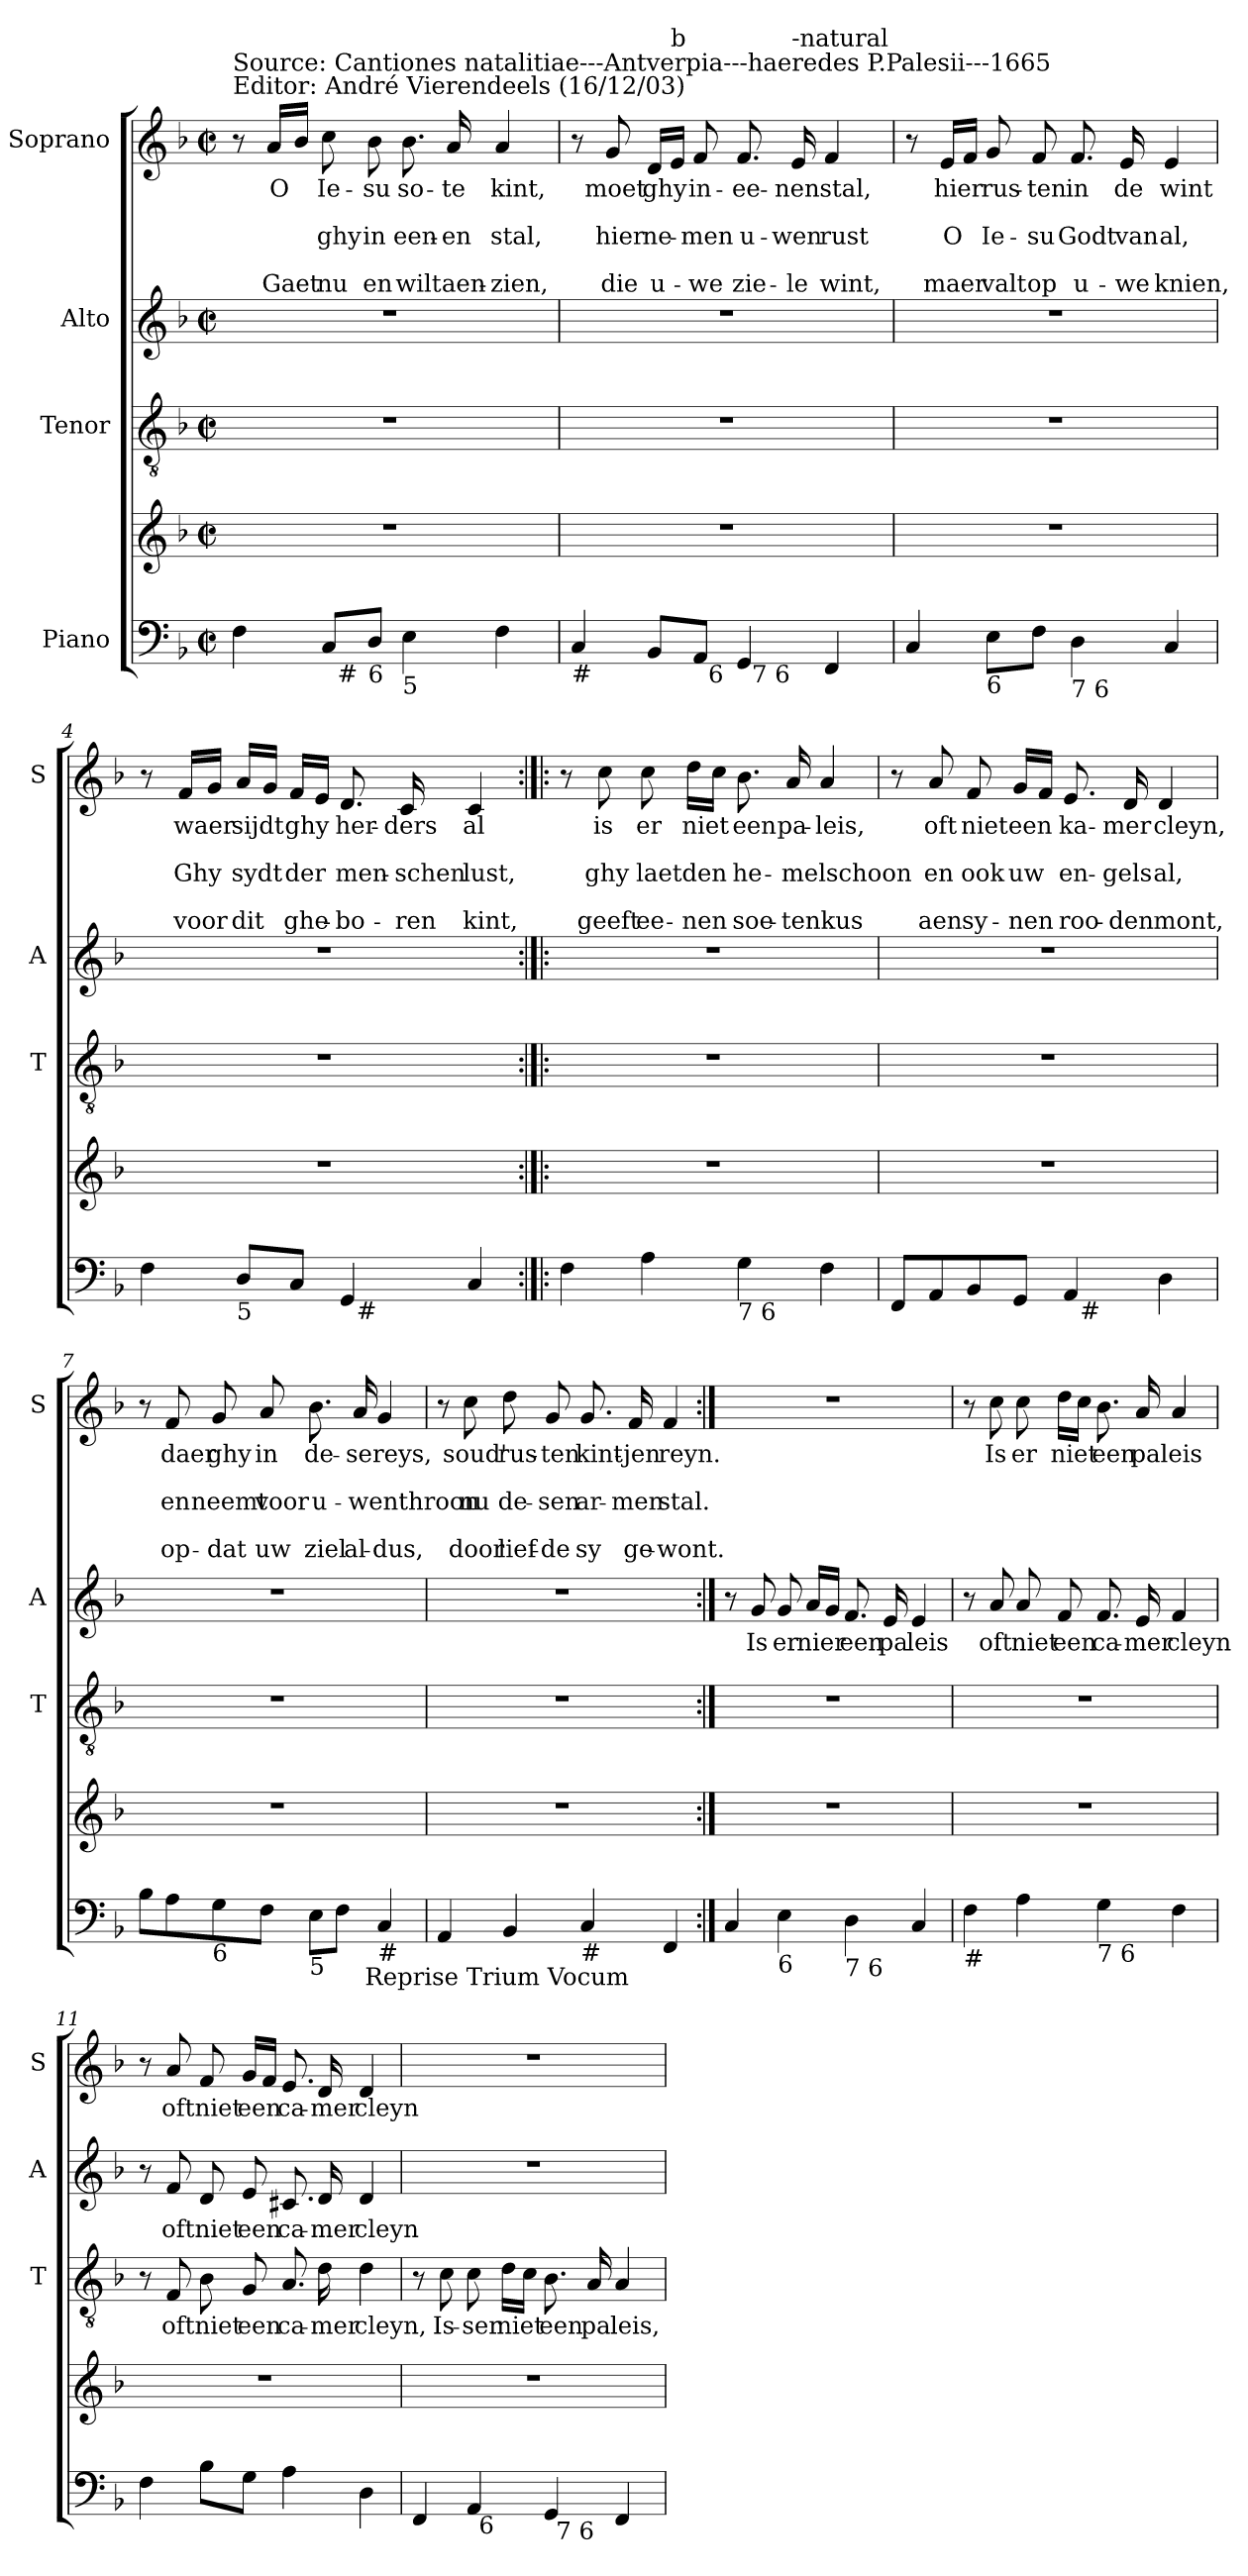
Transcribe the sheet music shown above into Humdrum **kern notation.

**kern	**kern	**kern	**text	**kern	**text	**kern	**text	**text	**text	**text	**text
*part4	*part4	*part3	*part3	*part2	*part2	*part1	*part1	*part1	*part1	*part1	*part1
*staff5	*staff4	*staff3	*staff3	*staff2	*staff2	*staff1	*staff1	*staff1	*staff1	*staff1	*staff1
*I"Piano	*	*I"Tenor	*	*I"Alto	*	*I"Soprano	*	*	*	*	*
*	*	*I'T	*	*I'A	*	*I'S	*	*	*	*	*
*clefF4	*clefG2	*clefGv2	*	*clefG2	*	*clefG2	*	*	*	*	*
*k[b-]	*k[b-]	*k[b-]	*	*k[b-]	*	*k[b-]	*	*	*	*	*
*F:	*F:	*F:	*	*F:	*	*F:	*	*	*	*	*
*M2/2	*M2/2	*M2/2	*	*M2/2	*	*M2/2	*	*	*	*	*
*met(c|)	*met(c|)	*met(c|)	*	*met(c|)	*	*met(c|)	*	*	*	*	*
=1	=1	=1	=1	=1	=1	=1	=1	=1	=1	=1	=1
!	!	!	!	!	!	!LO:TX:a:t=Source&colon; Cantiones natalitiae---Antverpia---haeredes P.Palesii---1665\nEditor&colon; André Vierendeels (16/12/03)	!	!	!	!	!
*^	*	*	*	*	*	*	*	*	*	*	*
4F\	4ryy	1r	1r	.	1r	.	8r	.	.	Moet	.	.
.	.	.	.	.	.	.	16a/LL	O	.	.	.	Gaet
.	.	.	.	.	.	.	16b-/JJ	.	.	.	.	.
8C/L	32ryy	.	.	.	.	.	8cc\	Ie-	.	ghy	.	nu
!	!LO:TX:b:t=#	!	!	!	!	!	!	!	!	!	!	!
.	2ryy	.	.	.	.	.	.	.	.	.	.	.
!LO:TX:b:t=6	!	!	!	!	!	!	!	!	!	!	!	!
8D/J	.	.	.	.	.	.	8b-\	-su	.	in	.	en
!LO:TX:b:t=5	!	!	!	!	!	!	!	!	!	!	!	!
4E\	.	.	.	.	.	.	8.b-\	so-	.	een-	.	wilt
.	.	.	.	.	.	.	16a/	-te	.	-en	.	aen-
4F\	.	.	.	.	.	.	4a/	kint,	.	stal,	.	-zien,
.	8..ryy	.	.	.	.	.	.	.	.	.	.	.
=2	=2	=2	=2	=2	=2	=2	=2	=2	=2	=2	=2	=2
!LO:TX:b:t=#	!	!	!	!	!	!	!	!	!	!	!	!
*	*^	*	*	*	*	*	*	*	*	*	*	*
4C/	4ryy	2ryy	1r	1r	.	1r	.	8r	.	.	.	.	.
.	.	.	.	.	.	.	.	8g/	moet	.	hier	.	die
8BB-/L	8ryy	.	.	.	.	.	.	16d/LL	ghy	.	ne-	.	u-
!	!	!	!	!	!	!	!	!LO:TX:a:t=b	!	!	!	!	!
.	.	.	.	.	.	.	.	16e/JJ	.	.	.	.	.
8AA/J	32ryy	.	.	.	.	.	.	8f/	in-	.	-men	.	-we
!	!LO:TX:b:t=6	!	!	!	!	!	!	!	!	!	!	!	!
.	2ryy	.	.	.	.	.	.	.	.	.	.	.	.
4GG/	.	32ryy	.	.	.	.	.	8.f/	-ee-	.	u-	.	zie-
!	!	!LO:TX:b:t=7 6	!	!	!	!	!	!	!	!	!	!	!
.	.	4...ryy	.	.	.	.	.	.	.	.	.	.	.
!	!	!	!	!	!	!	!	!LO:TX:a:t=-natural	!	!	!	!	!
.	.	.	.	.	.	.	.	16e/	-nen	.	-wen	.	-le
4FF/	.	.	.	.	.	.	.	4f/	stal,	.	rust	.	wint,
.	16.ryy	.	.	.	.	.	.	.	.	.	.	.	.
*v	*v	*v	*	*	*	*	*	*	*	*	*	*	*
=3	=3	=3	=3	=3	=3	=3	=3	=3	=3	=3	=3
4C/	1r	1r	.	1r	.	8r	.	.	.	.	.
.	.	.	.	.	.	16e/LL	hier	.	O	.	maer
.	.	.	.	.	.	16f/JJ	.	.	.	.	.
!LO:TX:b:t=6	!	!	!	!	!	!	!	!	!	!	!
8E\L	.	.	.	.	.	8g/	rus-	.	Ie-	.	valt
8F\J	.	.	.	.	.	8f/	-ten	.	-su	.	op
!LO:TX:b:t=7 6	!	!	!	!	!	!	!	!	!	!	!
4D\	.	.	.	.	.	8.f/	in	.	Godt	.	u-
.	.	.	.	.	.	16e/	de	.	van	.	-we
4C/	.	.	.	.	.	4e/	wint	.	al,	.	knien,
!!LO:LB:g=z
=4	=4	=4	=4	=4	=4	=4	=4	=4	=4	=4	=4
*^	*	*	*	*	*	*	*	*	*	*	*
4F\	2ryy	1r	1r	.	1r	.	8r	.	.	.	.	.
.	.	.	.	.	.	.	16f/LL	waer	.	Ghy	.	voor
.	.	.	.	.	.	.	16g/JJ	.	.	.	.	.
!LO:TX:b:t=5	!	!	!	!	!	!	!	!	!	!	!	!
8D/L	.	.	.	.	.	.	16a/LL	sijdt	.	sydt	.	dit
.	.	.	.	.	.	.	16g/JJ	.	.	.	.	.
8C/J	.	.	.	.	.	.	16f/LL	ghy	.	der	.	ghe-
.	.	.	.	.	.	.	16e/JJ	.	.	.	.	.
4GG/	32ryy	.	.	.	.	.	8.d/	her-	.	men-	.	-bo-
!	!LO:TX:b:t=#	!	!	!	!	!	!	!	!	!	!	!
.	4...ryy	.	.	.	.	.	.	.	.	.	.	.
.	.	.	.	.	.	.	16c/	-ders	.	-schen	.	-ren
4C/	.	.	.	.	.	.	4c/	al	.	lust,	.	kint,
*v	*v	*	*	*	*	*	*	*	*	*	*	*
=5:|!|:	=5:|!|:	=5:|!|:	=5:|!|:	=5:|!|:	=5:|!|:	=5:|!|:	=5:|!|:	=5:|!|:	=5:|!|:	=5:|!|:	=5:|!|:
4F\	1r	1r	.	1r	.	8r	.	.	.	.	.
.	.	.	.	.	.	8cc\	is	.	ghy	.	geeft
4A\	.	.	.	.	.	8cc\	er	.	laet	.	ee-
.	.	.	.	.	.	16dd\LL	niet	.	den	.	-nen
.	.	.	.	.	.	16cc\JJ	.	.	.	.	.
!LO:TX:b:t=7 6	!	!	!	!	!	!	!	!	!	!	!
4G\	.	.	.	.	.	8.b-\	een	.	he-	.	soe-
.	.	.	.	.	.	16a/	pa-	.	-melschoon	.	-tenkus
4F\	.	.	.	.	.	4a/	-leis,	.	.	.	.
=6	=6	=6	=6	=6	=6	=6	=6	=6	=6	=6	=6
*^	*	*	*	*	*	*	*	*	*	*	*
8FF/L	2ryy	1r	1r	.	1r	.	8r	.	.	.	.	.
8AA/	.	.	.	.	.	.	8a/	oft	.	en	.	aen
8BB-/	.	.	.	.	.	.	8f/	niet	.	ook	.	sy-
8GG/J	.	.	.	.	.	.	16g/LL	een	.	uw	.	-nen
.	.	.	.	.	.	.	16f/JJ	.	.	.	.	.
4AA/	32ryy	.	.	.	.	.	8.e/	ka-	.	en-	.	roo-
!	!LO:TX:b:t=#	!	!	!	!	!	!	!	!	!	!	!
.	4...ryy	.	.	.	.	.	.	.	.	.	.	.
.	.	.	.	.	.	.	16d/	-mer	.	-gels	.	-den
4D\	.	.	.	.	.	.	4d/	cleyn,	.	al,	.	mont,
!!LO:LB:g=z
=7	=7	=7	=7	=7	=7	=7	=7	=7	=7	=7	=7	=7
8B-\L	2ryy	1r	1r	.	1r	.	8r	.	.	.	.	.
8A\	.	.	.	.	.	.	8f/	daer	.	en	.	op-
!LO:TX:b:t=6	!	!	!	!	!	!	!	!	!	!	!	!
8G\	.	.	.	.	.	.	8g/	ghy	.	neemt	.	-dat
8F\J	.	.	.	.	.	.	8a/	in	.	voor	.	uw
!LO:TX:b:t=5	!	!	!	!	!	!	!	!	!	!	!	!
8E\L	8..ryy	.	.	.	.	.	8.b-\	de-	.	u-	.	ziel
8F\J	.	.	.	.	.	.	.	.	.	.	.	.
.	.	.	.	.	.	.	16a/	-se	.	-wenthroon	.	al-
!	!LO:TX:b:t=Reprise Trium Vocum	!	!	!	!	!	!	!	!	!	!	!
.	4ryy	.	.	.	.	.	.	.	.	.	.	.
!LO:TX:b:t=#	!	!	!	!	!	!	!	!	!	!	!	!
4C/	.	.	.	.	.	.	4g/	reys,	.	.	.	-dus,
.	32ryy	.	.	.	.	.	.	.	.	.	.	.
*v	*v	*	*	*	*	*	*	*	*	*	*	*
=8	=8	=8	=8	=8	=8	=8	=8	=8	=8	=8	=8
4AA/	1r	1r	.	1r	.	8r	.	.	.	.	.
.	.	.	.	.	.	8cc\	soud'	.	nu	.	door
4BB-/	.	.	.	.	.	8dd\	rus-	.	de-	.	lief-
.	.	.	.	.	.	8g/	-ten	.	-sen	.	-de
!LO:TX:b:t=#	!	!	!	!	!	!	!	!	!	!	!
4C/	.	.	.	.	.	8.g/	kint-	.	ar-	.	sy
.	.	.	.	.	.	16f/	-jen	.	-men	.	ge-
4FF/	.	.	.	.	.	4f/	reyn.	.	stal.	.	-wont.
!!LO:PB:g=z
=9:|!	=9:|!	=9:|!	=9:|!	=9:|!	=9:|!	=9:|!	=9:|!	=9:|!	=9:|!	=9:|!	=9:|!
4C/	1r	1r	.	8r	.	1r	.	.	.	.	.
.	.	.	.	8g/	Is	.	.	.	.	.	.
!LO:TX:b:t=6	!	!	!	!	!	!	!	!	!	!	!
4E\	.	.	.	8g/	er	.	.	.	.	.	.
.	.	.	.	16a/LL	nier	.	.	.	.	.	.
.	.	.	.	16g/JJ	.	.	.	.	.	.	.
!LO:TX:b:t=7 6	!	!	!	!	!	!	!	!	!	!	!
4D\	.	.	.	8.f/	een	.	.	.	.	.	.
.	.	.	.	16e/	pa	.	.	.	.	.	.
4C/	.	.	.	4e/	leis	.	.	.	.	.	.
=10	=10	=10	=10	=10	=10	=10	=10	=10	=10	=10	=10
!LO:TX:b:t=#	!	!	!	!	!	!	!	!	!	!	!
4F\	1r	1r	.	8r	.	8r	.	.	.	.	.
.	.	.	.	8a/	oft	8cc\	Is	.	.	.	.
4A\	.	.	.	8a/	niet	8cc\	er	.	.	.	.
.	.	.	.	8f/	een	16dd\LL	niet	.	.	.	.
.	.	.	.	.	.	16cc\JJ	.	.	.	.	.
!LO:TX:b:t=7 6	!	!	!	!	!	!	!	!	!	!	!
4G\	.	.	.	8.f/	ca-	8.b-\	een	.	.	.	.
.	.	.	.	16e/	-mer	16a/	paleis	.	.	.	.
4F\	.	.	.	4f/	cleyn	4a/	.	.	.	.	.
=11	=11	=11	=11	=11	=11	=11	=11	=11	=11	=11	=11
4F\	1r	8r	.	8r	.	8r	.	.	.	.	.
.	.	8F/	oft	8f/	oft	8a/	oft	.	.	.	.
8B-\L	.	8B-\	niet	8d/	niet	8f/	niet	.	.	.	.
8G\J	.	8G/	een	8e/	een	16g/LL	een	.	.	.	.
.	.	.	.	.	.	16f/JJ	.	.	.	.	.
4A\	.	8.A/	ca-	8.c#X/	ca-	8.e/	ca-	.	.	.	.
.	.	16d\	-mer	16d/	-mer	16d/	-mer	.	.	.	.
4D\	.	4d\	cleyn,	4d/	cleyn	4d/	cleyn	.	.	.	.
!!LO:LB:g=z
=12	=12	=12	=12	=12	=12	=12	=12	=12	=12	=12	=12
*^	*	*	*	*	*	*	*	*	*	*	*
*	*^	*	*	*	*	*	*	*	*	*	*	*
4FF/	4ryy	2ryy	1r	8r	.	1r	.	1r	.	.	.	.	.
.	.	.	.	8c\	Is-	.	.	.	.	.	.	.	.
4AA/	32ryy	.	.	8c\	-ser	.	.	.	.	.	.	.	.
!	!LO:TX:b:t=6	!	!	!	!	!	!	!	!	!	!	!	!
.	2ryy	.	.	.	.	.	.	.	.	.	.	.	.
.	.	.	.	16d\LL	niet	.	.	.	.	.	.	.	.
.	.	.	.	16c\JJ	.	.	.	.	.	.	.	.	.
4GG/	.	32ryy	.	8.B-\	een	.	.	.	.	.	.	.	.
!	!	!LO:TX:b:t=7 6	!	!	!	!	!	!	!	!	!	!	!
.	.	4...ryy	.	.	.	.	.	.	.	.	.	.	.
.	.	.	.	16A/	pa	.	.	.	.	.	.	.	.
4FF/	.	.	.	4A/	leis,	.	.	.	.	.	.	.	.
.	8..ryy	.	.	.	.	.	.	.	.	.	.	.	.
*v	*v	*v	*	*	*	*	*	*	*	*	*	*	*
=	=	=	=	=	=	=	=	=	=	=	=
*-	*-	*-	*-	*-	*-	*-	*-	*-	*-	*-	*-
